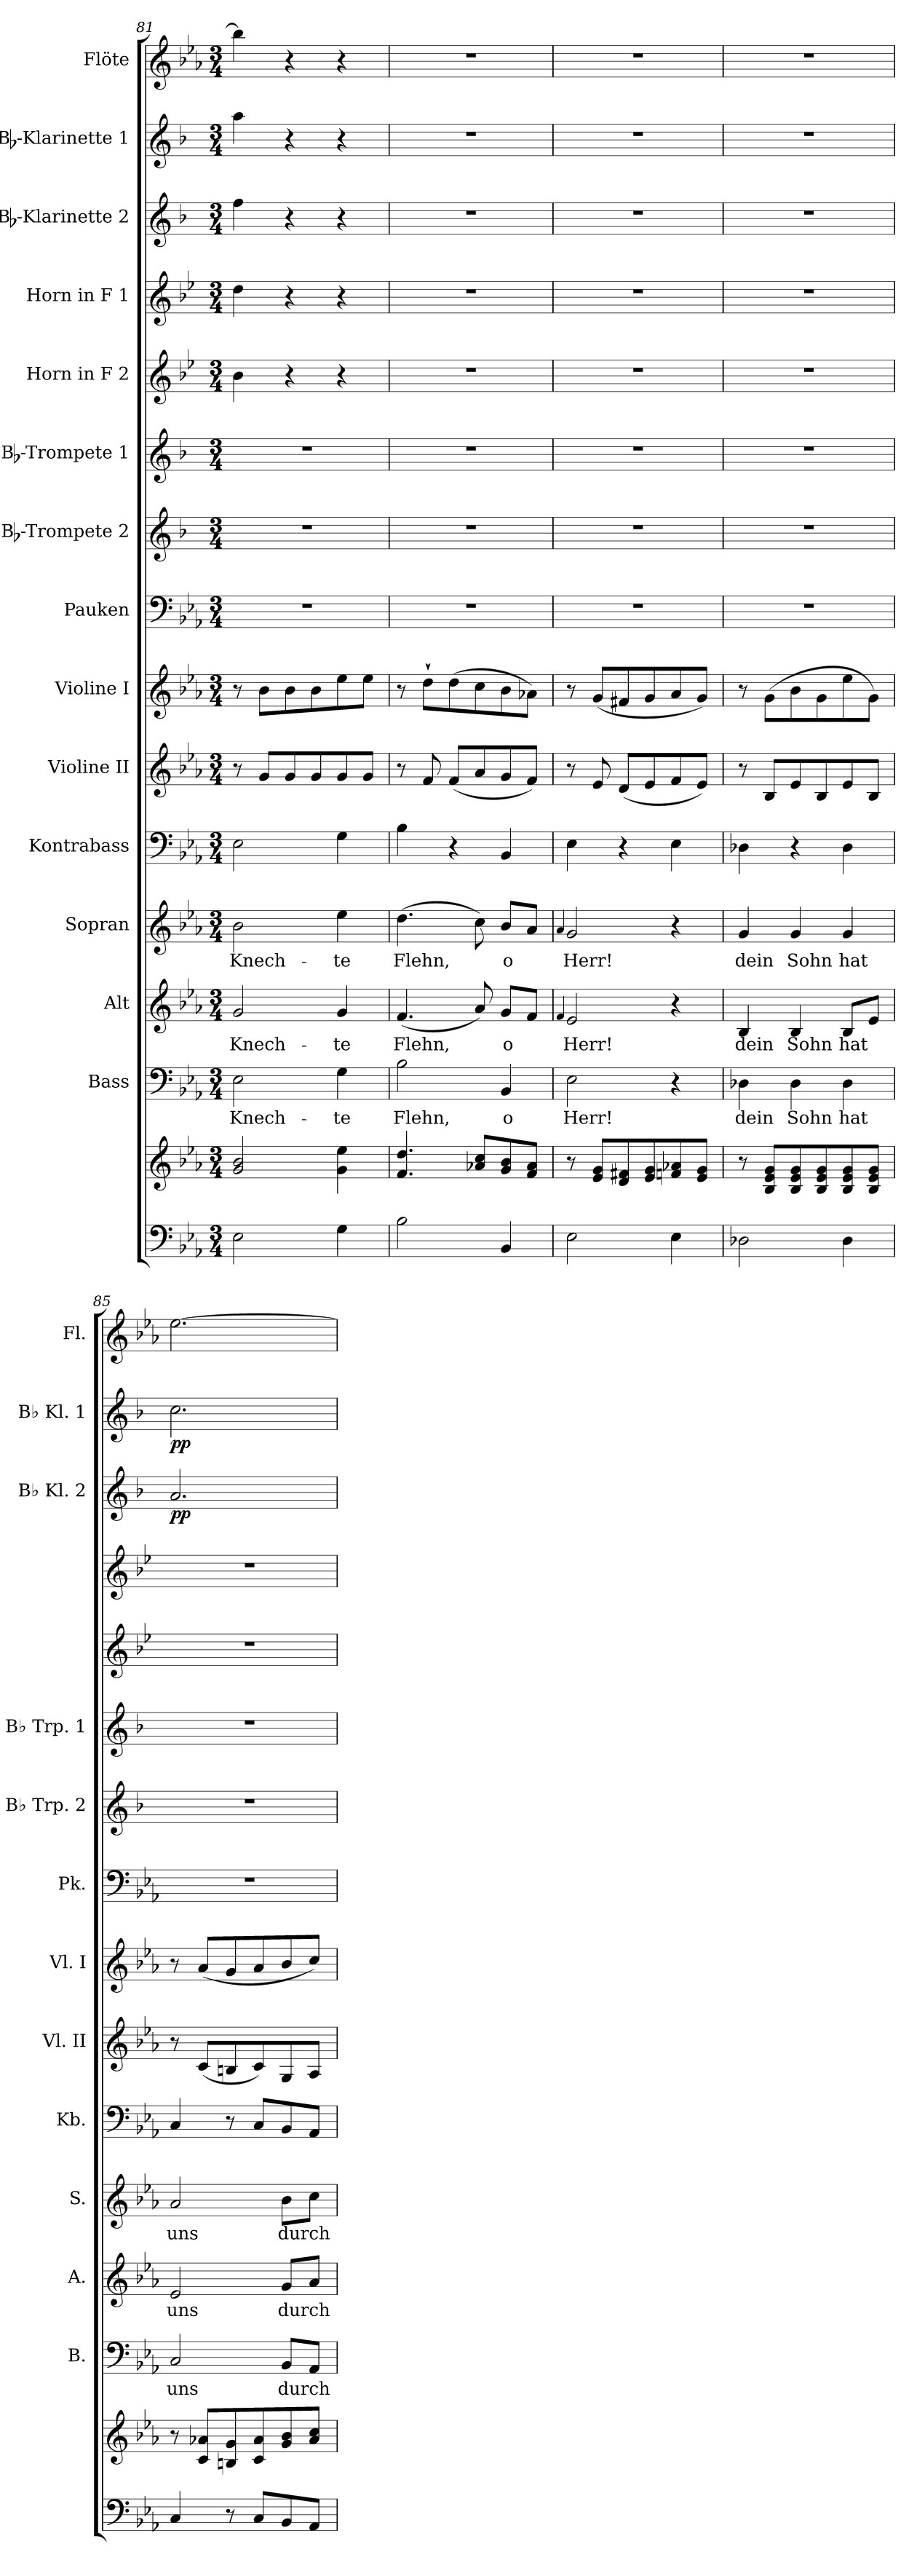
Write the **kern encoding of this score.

**kern	**kern	**kern	**text	**kern	**text	**kern	**text	**kern	**kern	**kern	**kern	**kern	**kern	**kern	**kern	**kern	**dynam	**kern	**dynam	**kern
*part15	*part15	*part14	*part14	*part13	*part13	*part12	*part12	*part11	*part10	*part9	*part8	*part7	*part6	*part5	*part4	*part3	*part3	*part2	*part2	*part1
*staff16	*staff15	*staff14	*staff14	*staff13	*staff13	*staff12	*staff12	*staff11	*staff10	*staff9	*staff8	*staff7	*staff6	*staff5	*staff4	*staff3	*staff3	*staff2	*staff2	*staff1
*	*	*I"Bass	*	*I"Alt	*	*I"Sopran	*	*I"Kontrabass	*I"Violine II	*I"Violine I	*I"Pauken	*I"Bb-Trompete 2	*I"Bb-Trompete 1	*I"Horn in F 2	*I"Horn in F 1	*I"Bb-Klarinette 2	*	*I"Bb-Klarinette 1	*	*I"Flöte
*	*	*I'B.	*	*I'A.	*	*I'S.	*	*I'Kb.	*I'Vl. II	*I'Vl. I	*I'Pk.	*I'Bb Trp. 2	*I'Bb Trp. 1	*	*	*I'Bb Kl. 2	*	*I'Bb Kl. 1	*	*I'Fl.
*clefF4	*clefG2	*clefF4	*	*clefG2	*	*clefG2	*	*clefF4	*clefG2	*clefG2	*clefF4	*clefG2	*clefG2	*clefG2	*clefG2	*clefG2	*	*clefG2	*	*clefG2
*	*	*	*	*	*	*	*	*ITrd7c12	*	*	*	*ITrd1c2	*ITrd1c2	*ITrd4c7	*ITrd4c7	*ITrd1c2	*	*ITrd1c2	*	*
*k[b-e-a-]	*k[b-e-a-]	*k[b-e-a-]	*	*k[b-e-a-]	*	*k[b-e-a-]	*	*k[b-e-a-]	*k[b-e-a-]	*k[b-e-a-]	*k[b-e-a-]	*k[b-e-a-]	*k[b-e-a-]	*k[b-e-a-]	*k[b-e-a-]	*k[b-e-a-]	*	*k[b-e-a-]	*	*k[b-e-a-]
*E-:	*E-:	*E-:	*	*E-:	*	*E-:	*	*E-:	*E-:	*E-:	*E-:	*E-:	*E-:	*E-:	*E-:	*E-:	*	*E-:	*	*E-:
*M3/4	*M3/4	*M3/4	*	*M3/4	*	*M3/4	*	*M3/4	*M3/4	*M3/4	*M3/4	*M3/4	*M3/4	*M3/4	*M3/4	*M3/4	*	*M3/4	*	*M3/4
=81	=81	=81	=81	=81	=81	=81	=81	=81	=81	=81	=81	=81	=81	=81	=81	=81	=81	=81	=81	=81
!	!	!	!LO:LY:b	!	!LO:LY:b	!	!LO:LY:b	!	!	!	!	!	!	!	!	!	!	!	!	!
2E-\	2g/ 2b-/	2E-\	Knech-	2g/	Knech-	2b-\	Knech-	2EE-\	8r	8r	2.r	2.r	2.r	4e-\	4g\	4ee-\	.	4gg\	.	4bb-\]
.	.	.	.	.	.	.	.	.	8g/L	8b-\L	.	.	.	.	.	.	.	.	.	.
.	.	.	.	.	.	.	.	.	8g/	8b-\	.	.	.	4r	4r	4r	.	4r	.	4r
.	.	.	.	.	.	.	.	.	8g/	8b-\	.	.	.	.	.	.	.	.	.	.
!	!	!	!LO:LY:b	!	!LO:LY:b	!	!LO:LY:b	!	!	!	!	!	!	!	!	!	!	!	!	!
4G\	4g\ 4ee-\	4G\	-te	4g/	-te	4ee-\	-te	4GG\	8g/	8ee-\	.	.	.	4r	4r	4r	.	4r	.	4r
.	.	.	.	.	.	.	.	.	8g/J	8ee-\J	.	.	.	.	.	.	.	.	.	.
!!LO:PB:g=z
=82	=82	=82	=82	=82	=82	=82	=82	=82	=82	=82	=82	=82	=82	=82	=82	=82	=82	=82	=82	=82
!	!	!	!LO:LY:b	!	!LO:LY:b	!	!LO:LY:b	!	!	!	!	!	!	!	!	!	!	!	!	!
2B-\	4.f/ 4.dd/	2B-\	Flehn,	(<4.f/	Flehn,	(>4.dd\	Flehn,	4BB-\	8r	8r	2.r	2.r	2.r	2.r	2.r	2.r	.	2.r	.	2.r
.	.	.	.	.	.	.	.	.	8f/	8dd`>\L	.	.	.	.	.	.	.	.	.	.
.	.	.	.	.	.	.	.	4r	(<8f/L	(>8dd\	.	.	.	.	.	.	.	.	.	.
.	8a-X/ 8cc/L	.	.	8a-/)	.	8cc\)	.	.	8a-/	8cc\	.	.	.	.	.	.	.	.	.	.
!	!	!	!LO:LY:b	!	!LO:LY:b	!	!LO:LY:b	!	!	!	!	!	!	!	!	!	!	!	!	!
4BB-/	8g/ 8b-/	4BB-/	o	8g/L	o	8b-/L	o	4BBB-/	8g/	8b-\	.	.	.	.	.	.	.	.	.	.
.	8f/ 8a-/J	.	.	8f/J	.	8a-/J	.	.	8f/J)	8a-X\J)	.	.	.	.	.	.	.	.	.	.
=83	=83	=83	=83	=83	=83	=83	=83	=83	=83	=83	=83	=83	=83	=83	=83	=83	=83	=83	=83	=83
.	.	.	.	4qqf/	.	4qqa-/	.	.	.	.	.	.	.	.	.	.	.	.	.	.
!	!	!	!LO:LY:b	!	!LO:LY:b	!	!LO:LY:b	!	!	!	!	!	!	!	!	!	!	!	!	!
2E-\	8r	2E-\	Herr!	2e-/	Herr!	2g/	Herr!	4EE-\	8r	8r	2.r	2.r	2.r	2.r	2.r	2.r	.	2.r	.	2.r
.	8e-/ 8g/L	.	.	.	.	.	.	.	8e-/	(<8g/L	.	.	.	.	.	.	.	.	.	.
.	8d/ 8f#X/	.	.	.	.	.	.	4r	(<8d/L	8f#X/	.	.	.	.	.	.	.	.	.	.
.	8e-/ 8g/	.	.	.	.	.	.	.	8e-/	8g/	.	.	.	.	.	.	.	.	.	.
4E-\	8fn/ 8a-X/	4r	.	4r	.	4r	.	4EE-\	8f/	8a-/	.	.	.	.	.	.	.	.	.	.
.	8e-/ 8g/J	.	.	.	.	.	.	.	8e-/J)	8g/J)	.	.	.	.	.	.	.	.	.	.
=84	=84	=84	=84	=84	=84	=84	=84	=84	=84	=84	=84	=84	=84	=84	=84	=84	=84	=84	=84	=84
!	!	!	!LO:LY:b	!	!LO:LY:b	!	!LO:LY:b	!	!	!	!	!	!	!	!	!	!	!	!	!
2D-X\	8r	4D-X\	dein	4B-/	dein	4g/	dein	4DD-X\	8r	8r	2.r	2.r	2.r	2.r	2.r	2.r	.	2.r	.	2.r
.	8B-/ 8e-/ 8g/L	.	.	.	.	.	.	.	8B-/L	(>8g\L	.	.	.	.	.	.	.	.	.	.
!	!	!	!LO:LY:b	!	!LO:LY:b	!	!LO:LY:b	!	!	!	!	!	!	!	!	!	!	!	!	!
.	8B-/ 8e-/ 8g/	4D-\	Sohn	4B-/	Sohn	4g/	Sohn	4r	8e-/	8b-\	.	.	.	.	.	.	.	.	.	.
.	8B-/ 8e-/ 8g/	.	.	.	.	.	.	.	8B-/	8g\	.	.	.	.	.	.	.	.	.	.
!	!	!	!LO:LY:b	!	!LO:LY:b	!	!LO:LY:b	!	!	!	!	!	!	!	!	!	!	!	!	!
4D-\	8B-/ 8e-/ 8g/	4D-\	hat	8B-/L	hat	4g/	hat	4DD-\	8e-/	8ee-\	.	.	.	.	.	.	.	.	.	.
.	8B-/ 8e-/ 8g/J	.	.	8e-/J	.	.	.	.	8B-/J	8g\J)	.	.	.	.	.	.	.	.	.	.
=85	=85	=85	=85	=85	=85	=85	=85	=85	=85	=85	=85	=85	=85	=85	=85	=85	=85	=85	=85	=85
!	!	!	!LO:LY:b	!	!LO:LY:b	!	!LO:LY:b	!	!	!	!	!	!	!	!	!	!LO:DY:b	!	!LO:DY:b	!
4C/	8r	2C/	uns	2e-/	uns	2a-/	uns	4CC/	8r	8r	2.r	2.r	2.r	2.r	2.r	2.g/	pp	2.b-\	pp	[2.ee-\
.	8c/ 8a-X/L	.	.	.	.	.	.	.	(<8c/L	(<8a-/L	.	.	.	.	.	.	.	.	.	.
8r	8Bn/ 8g/	.	.	.	.	.	.	8r	8Bn/	8g/	.	.	.	.	.	.	.	.	.	.
8C/L	8c/ 8a-/	.	.	.	.	.	.	8CC/L	8c/)	8a-/	.	.	.	.	.	.	.	.	.	.
!	!	!	!LO:LY:b	!	!LO:LY:b	!	!LO:LY:b	!	!	!	!	!	!	!	!	!	!	!	!	!
8BB-/	8g/ 8b-/	8BB-/L	durch	8g/L	durch	8b-\L	durch	8BBB-/	8G/	8b-/	.	.	.	.	.	.	.	.	.	.
8AA-/J	8a-/ 8cc/J	8AA-/J	.	8a-/J	.	8cc\J	.	8AAA-/J	8A-/J	8cc/J)	.	.	.	.	.	.	.	.	.	.
=	=	=	=	=	=	=	=	=	=	=	=	=	=	=	=	=	=	=	=	=
*-	*-	*-	*-	*-	*-	*-	*-	*-	*-	*-	*-	*-	*-	*-	*-	*-	*-	*-	*-	*-
